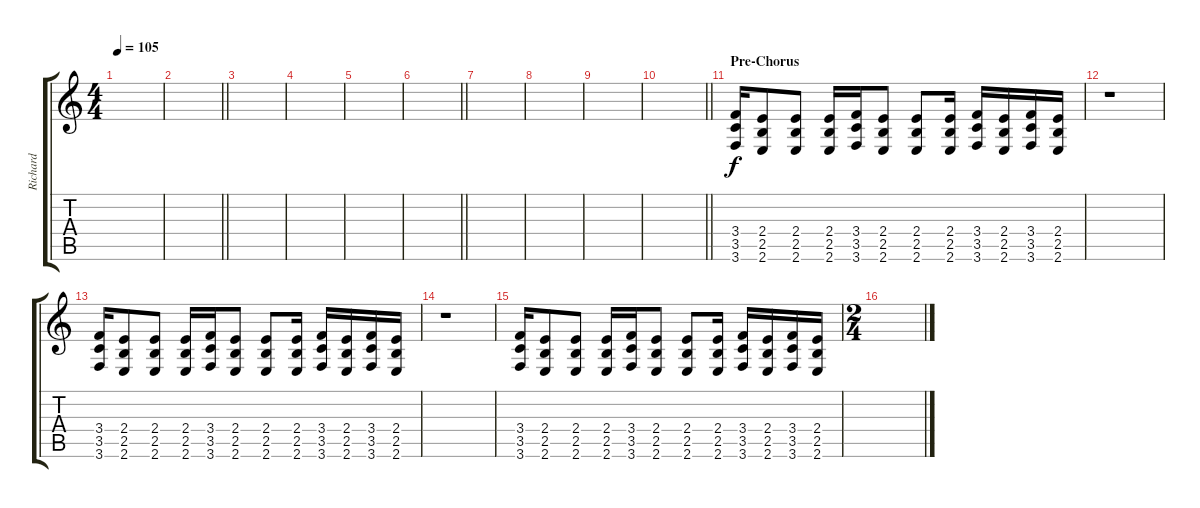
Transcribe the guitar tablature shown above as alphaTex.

\track ("Richard" "Richard") {instrument distortionguitar}
\staff {score tabs}
\tuning (E4 B3 G3 D3 A2 D2) {hide}
\ts (4 4)
\tempo 105
\clef g2
\ks c
|
\barLineRight lightlight
|
|
|
|
\barLineRight lightlight
|
|
|
|
\barLineRight lightlight
|
\section ("" "Pre-Chorus")
(3.4 3.5 3.6).16 (2.4 2.5 2.6).8 (2.4 2.5 2.6).8 (2.4 2.5 2.6).16 (3.4 3.5 3.6).16 (2.4 2.5 2.6).8 (2.4 2.5 2.6).8 (2.4 2.5 2.6).16 (3.4 3.5 3.6).16 (2.4 2.5 2.6).16 (3.4 3.5 3.6).16 (2.4 2.5 2.6).16 |
r.1 |
(3.4 3.5 3.6).16 (2.4 2.5 2.6).8 (2.4 2.5 2.6).8 (2.4 2.5 2.6).16 (3.4 3.5 3.6).16 (2.4 2.5 2.6).8 (2.4 2.5 2.6).8 (2.4 2.5 2.6).16 (3.4 3.5 3.6).16 (2.4 2.5 2.6).16 (3.4 3.5 3.6).16 (2.4 2.5 2.6).16 |
r.1 |
(3.4 3.5 3.6).16 (2.4 2.5 2.6).8 (2.4 2.5 2.6).8 (2.4 2.5 2.6).16 (3.4 3.5 3.6).16 (2.4 2.5 2.6).8 (2.4 2.5 2.6).8 (2.4 2.5 2.6).16 (3.4 3.5 3.6).16 (2.4 2.5 2.6).16 (3.4 3.5 3.6).16 (2.4 2.5 2.6).16 |
\ts (2 4)
